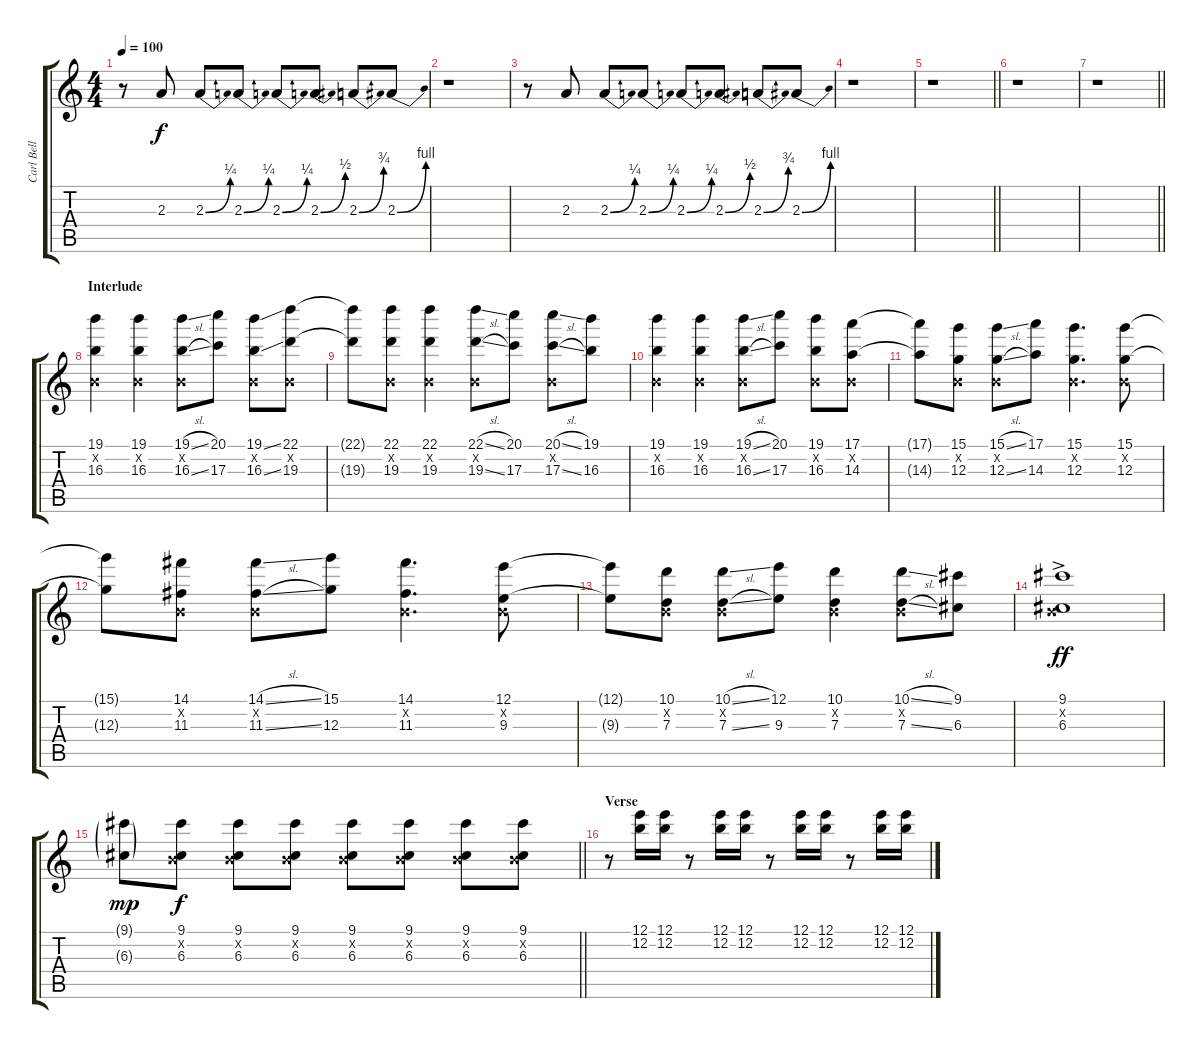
\track ("Carl Bell (Lead Guitar)" "Carl Bell ") {instrument distortionguitar}
\staff {score tabs}
\tuning (E4 B3 G3 D3 A2 E2) {hide}
\ts (4 4)
\tempo 100
\clef g2
\ks c
r.8{dy f} 2.3.8 2.3{be (bend 0 0 60 1)}.8 2.3{be (bend 0 0 60 1)}.8 2.3{be (bend 0 0 60 1)}.8 2.3{be (bend 0 0 60 2)}.8 2.3{be (bend 0 0 60 3)}.8 2.3{be (bend 0 0 60 4)}.8 |
r.1 |
r.8 2.3.8 2.3{be (bend 0 0 60 1)}.8 2.3{be (bend 0 0 60 1)}.8 2.3{be (bend 0 0 60 1)}.8 2.3{be (bend 0 0 60 2)}.8 2.3{be (bend 0 0 60 3)}.8 2.3{be (bend 0 0 60 4)}.8 |
r.1 |
\barLineRight lightlight
r.1 |
r.1 |
\barLineRight lightlight
r.1 |
\section ("" "Interlude")
(19.1 0.2{x} 16.3).4{volume 13} (19.1 0.2{x} 16.3).4 (19.1{sl} 0.2{x} 16.3{sl}).8 (20.1 17.3).8 (19.1{ss} 0.2{x} 16.3{ss}).8 (22.1 0.2{x} 19.3).8 |
(22.1{t} 19.3{t}).8 (22.1 0.2{x} 19.3).8 (22.1 0.2{x} 19.3).4 (22.1{sl} 0.2{x} 19.3{sl}).8 (20.1 17.3).8 (20.1{sl} 0.2{x} 17.3{sl}).8 (19.1 16.3).8 |
(19.1 0.2{x} 16.3).4 (19.1 0.2{x} 16.3).4 (19.1{sl} 0.2{x} 16.3{sl}).8 (20.1 17.3).8 (19.1 0.2{x} 16.3).8 (17.1 0.2{x} 14.3).8 |
(17.1{t} 14.3{t}).8 (15.1 0.2{x} 12.3).8 (15.1{sl} 0.2{x} 12.3{sl}).8 (17.1 14.3).8 (15.1 0.2{x} 12.3).4{d} (15.1 0.2{x} 12.3).8 |
(15.1{t} 12.3{t}).8 (14.1 0.2{x} 11.3).8 (14.1{sl} 0.2{x} 11.3{sl}).8 (15.1 12.3).8 (14.1 0.2{x} 11.3).4{d} (12.1 0.2{x} 9.3).8 |
(12.1{t} 9.3{t}).8 (10.1 0.2{x} 7.3).8 (10.1{sl} 0.2{x} 7.3{sl}).8 (12.1 9.3).8 (10.1 0.2{x} 7.3).4 (10.1{sl} 0.2{x} 7.3{sl}).8 (9.1 6.3).8 |
(9.1{ac} 0.2{ac x} 6.3{ac}).1{dy ff} |
\barLineRight lightlight
(9.1{g} 6.3{g}).8{dy mp} (9.1 0.2{x} 6.3).8{dy f} (9.1 0.2{x} 6.3).8 (9.1 0.2{x} 6.3).8 (9.1 0.2{x} 6.3).8 (9.1 0.2{x} 6.3).8 (9.1 0.2{x} 6.3).8 (9.1 0.2{x} 6.3).8 |
\section ("" "Verse")
r.8{volume 11} (12.1 12.2).16 (12.1 12.2).16 r.8 (12.1 12.2).16 (12.1 12.2).16 r.8 (12.1 12.2).16 (12.1 12.2).16 r.8 (12.1 12.2).16 (12.1 12.2).16
